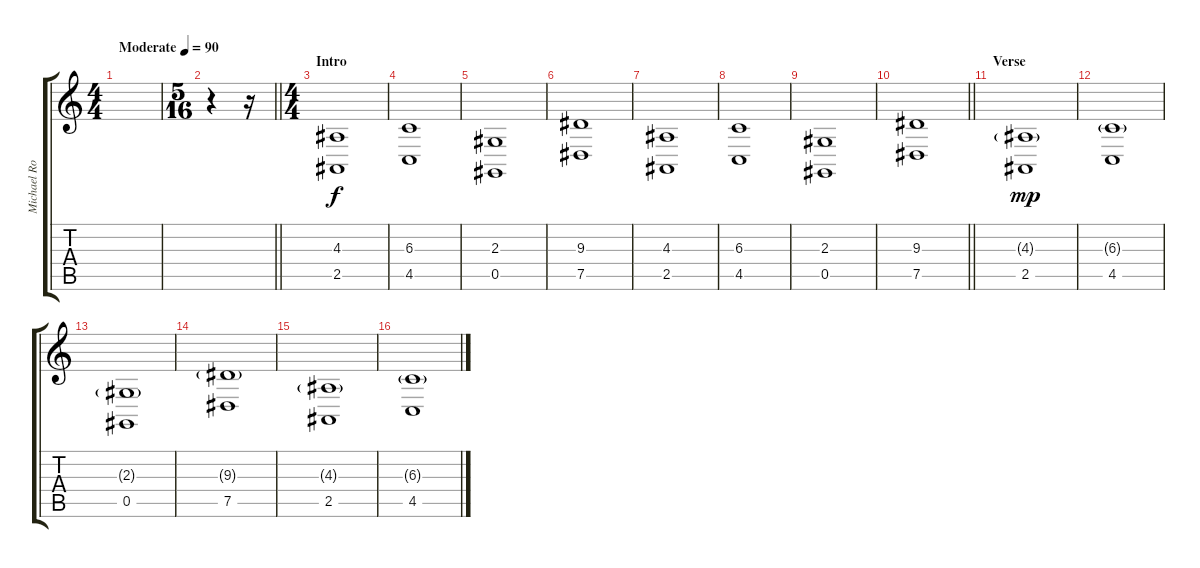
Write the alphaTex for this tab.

\track ("Michael Rodenberg (Keyboard)" "Michael Ro") {instrument stringensemble1}
\staff {score tabs}
\tuning (Eb4 Bb3 Gb3 Db3 Ab2 Eb2) {hide}
\ts (4 4)
\tempo (90 "Moderate")
\clef g2
\ks c
|
\ts (5 16)
\barLineRight lightlight
r.4 r.16 |
\ts (4 4)
\section ("" "Intro")
(4.3 2.5).1 |
(6.3 4.5).1 |
(2.3 0.5).1 |
(9.3 7.5).1 |
(4.3 2.5).1 |
(6.3 4.5).1 |
(2.3 0.5).1 |
\barLineRight lightlight
(9.3 7.5).1 |
\section ("" "Verse")
(4.3{g} 2.5).1{dy mp} |
(6.3{g} 4.5).1 |
(2.3{g} 0.5).1 |
(9.3{g} 7.5).1 |
(4.3{g} 2.5).1 |
(6.3{g} 4.5).1
